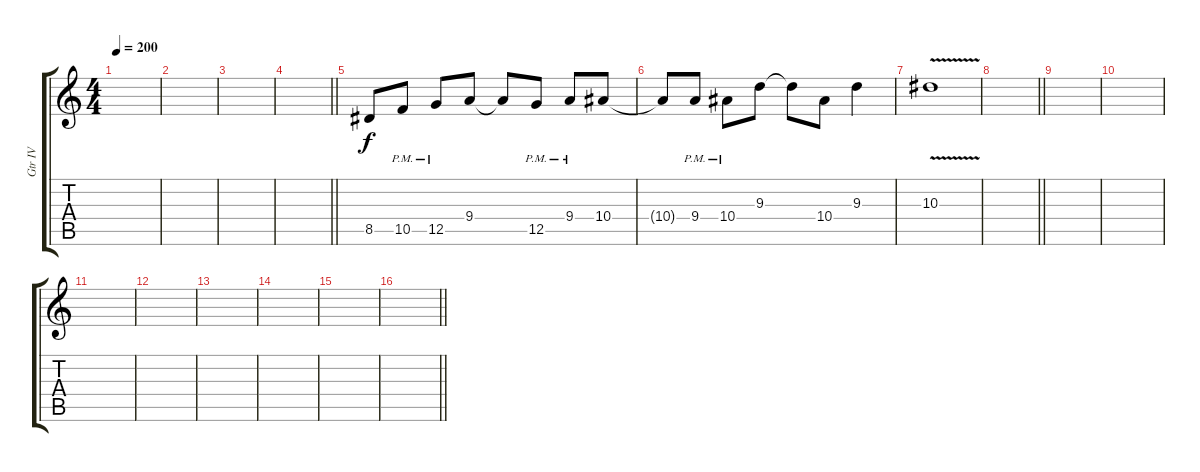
\track ("Gtr IV" "Gtr IV") {instrument distortionguitar}
\staff {score tabs}
\tuning (D4 A3 F3 C3 G2 D2) {hide}
\ts (4 4)
\tempo 200
\clef g2
\ks c
|
|
|
\barLineRight lightlight
|
8.5.8 10.5{pm}.8 12.5{pm}.8 9.4.8 9.4{t}.8 12.5{pm}.8 9.4{pm}.8 10.4.8 |
10.4{t}.8 9.4{pm}.8 10.4{pm}.8 9.3.8 9.3{t}.8 10.4.8 9.3.4 |
10.3{v}.1 |
\barLineRight lightlight
|
|
|
|
|
|
|
|
\barLineRight lightlight
